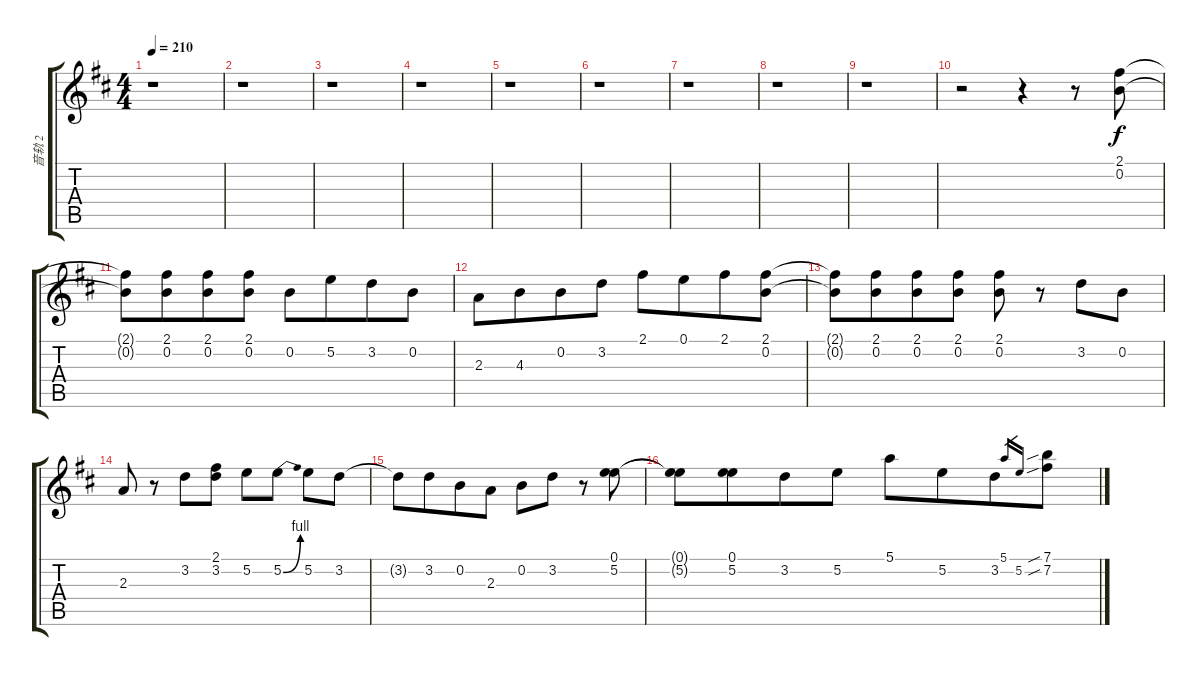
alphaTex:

\track ("音轨 2" "音轨 2") {instrument acousticguitarsteel}
\staff {score tabs}
\tuning (E4 B3 G3 D3 A2 E2) {hide}
\ts (4 4)
\tempo 210
\clef g2
\ks d
r.1{dy f} |
r.1 |
r.1 |
r.1 |
r.1 |
r.1 |
r.1 |
r.1 |
r.1 |
r.2 r.4 r.8 (2.1 0.2).8 |
(2.1{t} 0.2{t}).8 (2.1 0.2).8{beam merge} (2.1 0.2).8 (2.1 0.2).8 0.2.8 5.2.8{beam merge} 3.2.8 0.2.8 |
2.3.8 4.3.8{beam merge} 0.2.8 3.2.8 2.1.8 0.1.8{beam merge} 2.1.8 (2.1 0.2).8 |
(2.1{t} 0.2{t}).8 (2.1 0.2).8{beam merge} (2.1 0.2).8 (2.1 0.2).8 (2.1 0.2).8 r.8 3.2.8 0.2.8 |
2.3.8 r.8 3.2.8 (2.1 3.2).8 5.2.8 5.2{be (bend 0 0 60 4)}.8 5.2.8 3.2.8 |
3.2{t}.8 3.2.8{beam merge} 0.2.8 2.3.8 0.2.8 3.2.8 r.8 (0.1 5.2).8 |
(0.1{t} 5.2{t}).8 (0.1 5.2).8{beam merge} 3.2.8 5.2.8 5.1.8 5.2.8{beam merge} 3.2.8 5.1.16{gr} 5.2.16{gr} (7.1{sib} 7.2{sib}).8
